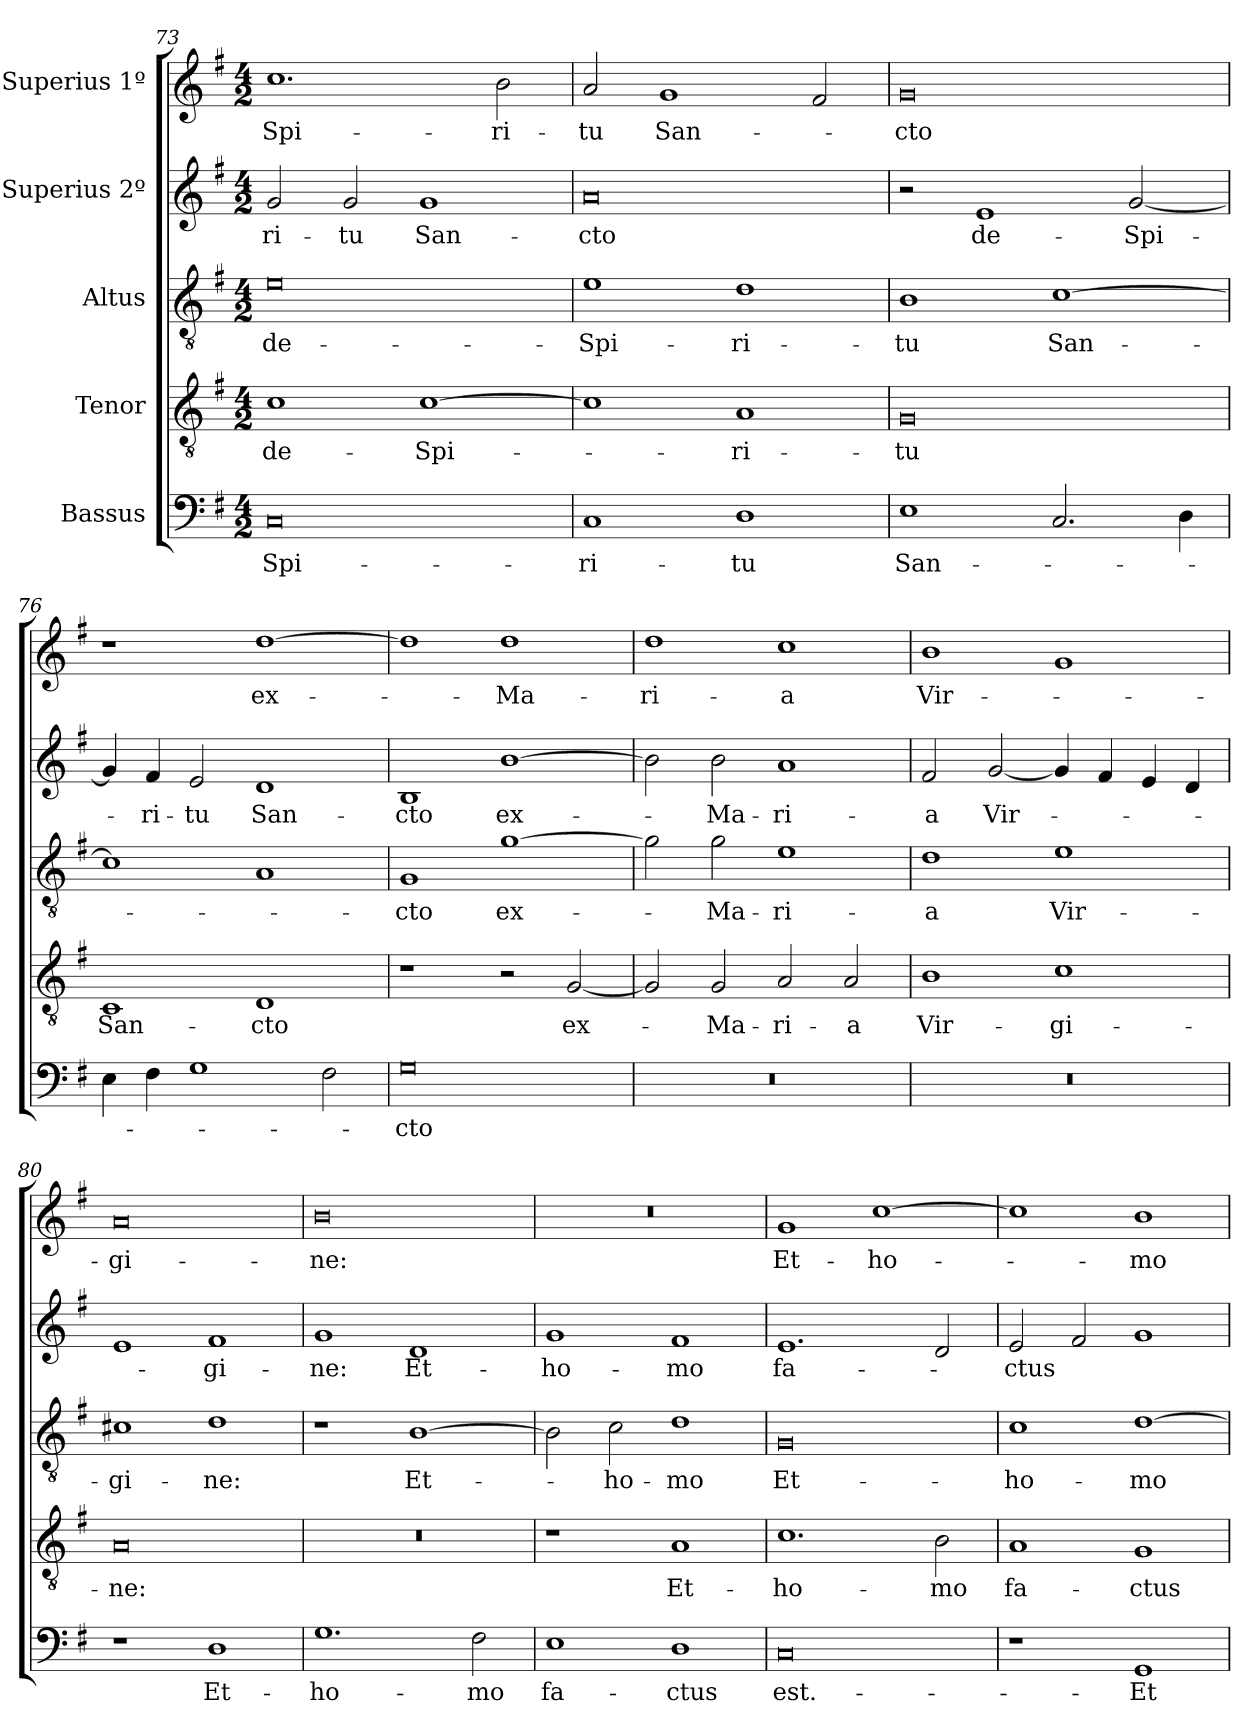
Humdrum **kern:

**kern	**text	**kern	**text	**kern	**text	**kern	**text	**kern	**text
*part5	*part5	*part4	*part4	*part3	*part3	*part2	*part2	*part1	*part1
*staff5	*staff5	*staff4	*staff4	*staff3	*staff3	*staff2	*staff2	*staff1	*staff1
*I"Bassus	*	*I"Tenor	*	*I"Altus	*	*I"Superius 2º	*	*I"Superius 1º	*
*clefF4	*	*clefGv2	*	*clefGv2	*	*clefG2	*	*clefG2	*
*k[f#]	*	*k[f#]	*	*k[f#]	*	*k[f#]	*	*k[f#]	*
*M4/2	*	*M4/2	*	*M4/2	*	*M4/2	*	*M4/2	*
=73	=73	=73	=73	=73	=73	=73	=73	=73	=73
0C/	Spi-	1c\	de-	0e\	de-	2g/	-ri-	1.cc\	Spi-
.	.	.	.	.	.	2g/	-tu	.	.
.	.	[1c\	Spi-	.	.	1g/	San-	.	.
.	.	.	.	.	.	.	.	2b\	-ri-
=74	=74	=74	=74	=74	=74	=74	=74	=74	=74
1C/	-ri-	1c\]	.	1e\	Spi-	0a/	-cto	2a/	-tu
.	.	.	.	.	.	.	.	1g/	San-
1D\	-tu	1A/	-ri-	1d\	-ri-	.	.	.	.
.	.	.	.	.	.	.	.	2f#/	.
=75	=75	=75	=75	=75	=75	=75	=75	=75	=75
1E\	San-	0G/	-tu	1B\	-tu	2r	.	0g/	-cto
.	.	.	.	.	.	1e/	de-	.	.
2.C/	.	.	.	[1c\	San-	.	.	.	.
.	.	.	.	.	.	[2g/	Spi-	.	.
4D\	.	.	.	.	.	.	.	.	.
=76	=76	=76	=76	=76	=76	=76	=76	=76	=76
4E\	.	1C/	San-	1c\]	.	4g/]	.	1r	.
4F#\	.	.	.	.	.	4f#/	-ri-	.	.
1G\	.	.	.	.	.	2e/	-tu	.	.
.	.	1D/	-cto	1A/	.	1d/	San-	[1dd\	ex-
2F#\	.	.	.	.	.	.	.	.	.
=77	=77	=77	=77	=77	=77	=77	=77	=77	=77
0G\	-cto	1r	.	1G/	-cto	1B/	-cto	1dd\]	.
.	.	2r	.	[1g\	ex-	[1b\	ex-	1dd\	Ma-
.	.	[2G/	ex-	.	.	.	.	.	.
=78	=78	=78	=78	=78	=78	=78	=78	=78	=78
0r	.	2G/]	.	2g\]	.	2b\]	.	1dd\	-ri-
.	.	2G/	Ma-	2g\	Ma-	2b\	Ma-	.	.
.	.	2A/	-ri-	1e\	-ri-	1a/	-ri-	1cc\	-a
.	.	2A/	-a	.	.	.	.	.	.
=79	=79	=79	=79	=79	=79	=79	=79	=79	=79
0r	.	1B\	Vir-	1d\	-a	2f#/	-a	1b\	Vir-
.	.	.	.	.	.	[2g/	Vir-	.	.
.	.	1c\	-gi-	1e\	Vir-	4g/]	.	1g/	.
.	.	.	.	.	.	4f#/	.	.	.
.	.	.	.	.	.	4e/	.	.	.
.	.	.	.	.	.	4d/	.	.	.
=80	=80	=80	=80	=80	=80	=80	=80	=80	=80
1r	.	0A/	-ne:	1c#X\	-gi-	1e/	.	0a/	-gi-
1D\	Et-	.	.	1d\	-ne:	1f#/	-gi-	.	.
=81	=81	=81	=81	=81	=81	=81	=81	=81	=81
1.G\	ho-	0r	.	1r	.	1g/	-ne:	0b\	-ne:
.	.	.	.	[1B\	Et-	1d/	Et-	.	.
2F#\	-mo	.	.	.	.	.	.	.	.
=82	=82	=82	=82	=82	=82	=82	=82	=82	=82
1E\	fa-	1r	.	2B\]	.	1g/	ho-	0r	.
.	.	.	.	2c\	ho-	.	.	.	.
1D\	-ctus	1A/	Et-	1d\	-mo	1f#/	-mo	.	.
=83	=83	=83	=83	=83	=83	=83	=83	=83	=83
0C/	est.-	1.c\	ho-	0G/	Et-	1.e/	fa-	1g/	Et-
.	.	.	.	.	.	.	.	[1cc\	ho-
.	.	2B\	-mo	.	.	2d/	.	.	.
=84	=84	=84	=84	=84	=84	=84	=84	=84	=84
1r	.	1A/	fa-	1c\	ho-	2e/	-ctus	1cc\]	.
.	.	.	.	.	.	2f#/	.	.	.
1GG/	Et-	1G/	-ctus	[1d\	-mo	1g/	.	1b\	-mo
=	=	=	=	=	=	=	=	=	=
*-	*-	*-	*-	*-	*-	*-	*-	*-	*-
